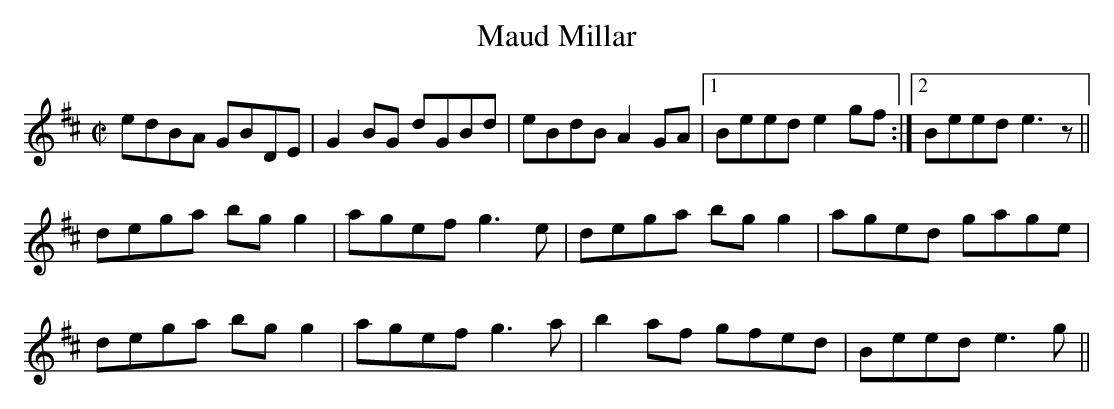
X:1
T:Maud Millar
M:C|
K:Edor
edBA GBDE|G2BG dGBd|eBdB A2GA|1 Beed e2gf:|2 Beed e3z||
dega bgg2|agef g3e|dega bgg2|aged gage|
dega bgg2|agef g3a|b2af gfed|Beed e3g||
